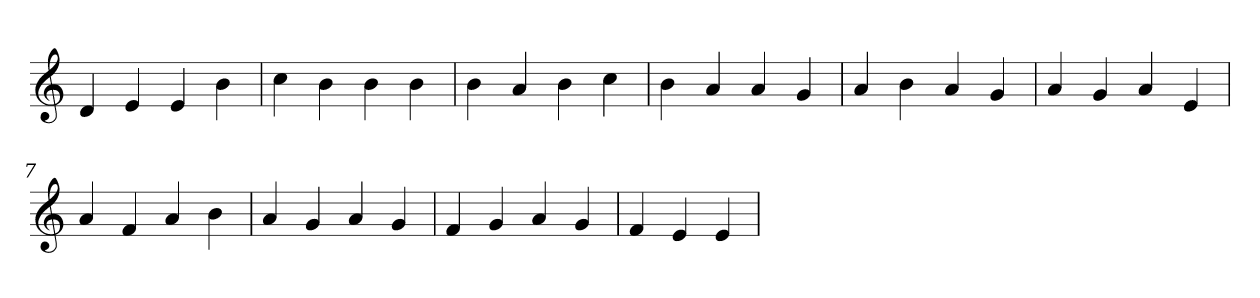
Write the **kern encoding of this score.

**kern
*part1
*staff1
*clefG2
=1
4d
4e
4e
4b
=2
4cc
4b
4b
4b
=3
4b
4a
4b
4cc
=4
4b
4a
4a
4g
=5
4a
4b
4a
4g
=6
4a
4g
4a
4e
=7
4a
4f
4a
4b
=8
4a
4g
4a
4g
=9
4f
4g
4a
4g
=10
4f
4e
4e
=
*-
